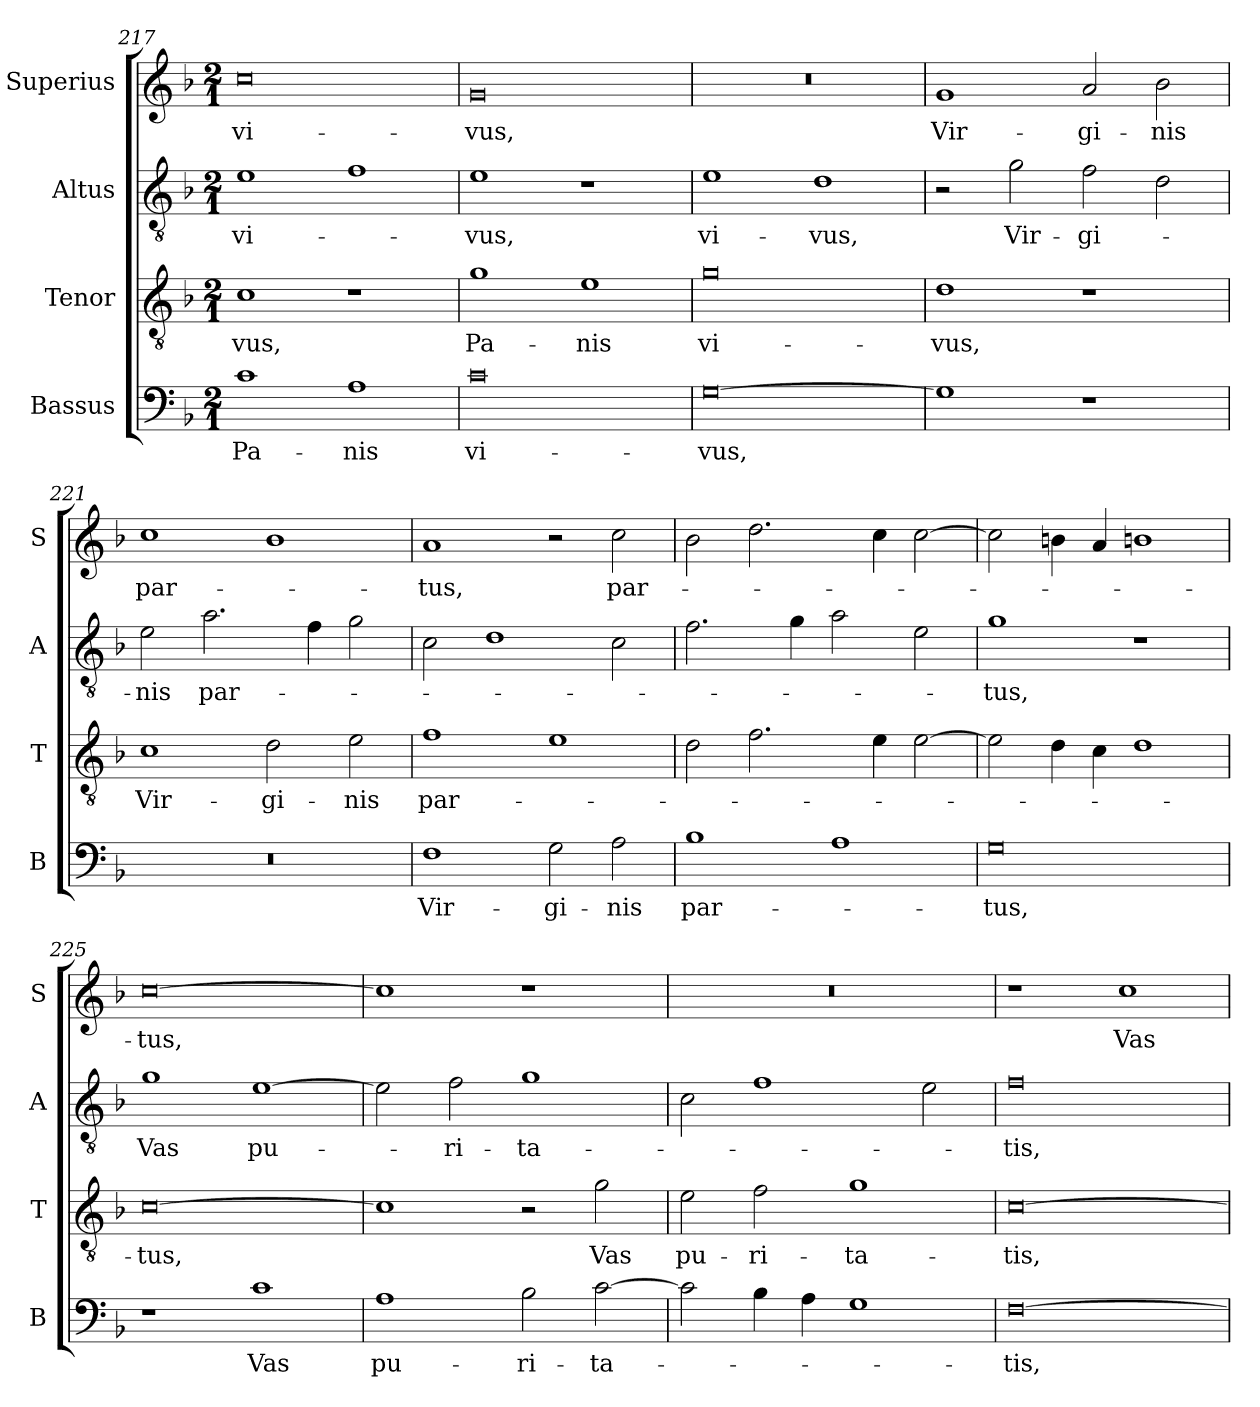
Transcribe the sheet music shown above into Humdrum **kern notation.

**kern	**text	**kern	**text	**kern	**text	**kern	**text
*part4	*part4	*part3	*part3	*part2	*part2	*part1	*part1
*staff4	*staff4	*staff3	*staff3	*staff2	*staff2	*staff1	*staff1
*I"Bassus	*	*I"Tenor	*	*I"Altus	*	*I"Superius	*
*I'B	*	*I'T	*	*I'A	*	*I'S	*
*clefF4	*	*clefGv2	*	*clefGv2	*	*clefG2	*
*k[b-]	*	*k[b-]	*	*k[b-]	*	*k[b-]	*
*F:	*	*F:	*	*F:	*	*F:	*
*M2/1	*	*M2/1	*	*M2/1	*	*M2/1	*
=217	=217	=217	=217	=217	=217	=217	=217
1c	Pa-	1c	-vus,	1e	vi-	0cc	vi-
1A	-nis	1r	.	1f	.	.	.
=218	=218	=218	=218	=218	=218	=218	=218
0c	vi-	1g	Pa-	1e	-vus,	0g	-vus,
.	.	1e	-nis	1r	.	.	.
=219	=219	=219	=219	=219	=219	=219	=219
[0G	-vus,	0g	vi-	1e	vi-	0r	.
.	.	.	.	1d	-vus,	.	.
=220	=220	=220	=220	=220	=220	=220	=220
1G]	.	1d	-vus,	2r	.	1g	Vir-
.	.	.	.	2g	Vir-	.	.
1r	.	1r	.	2f	-gi-	2a	-gi-
.	.	.	.	2d	.	2b-	-nis
=221	=221	=221	=221	=221	=221	=221	=221
0r	.	1c	Vir-	2e	-nis	1cc	par-
.	.	.	.	2.a	par-	.	.
.	.	2d	-gi-	.	.	1b-	.
.	.	.	.	4f	.	.	.
.	.	2e	-nis	2g	.	.	.
=222	=222	=222	=222	=222	=222	=222	=222
1F	Vir-	1f	par-	2c	.	1a	-tus,
.	.	.	.	1d	.	.	.
2G	-gi-	1e	.	.	.	2r	.
2A	-nis	.	.	2c	.	2cc	par-
=223	=223	=223	=223	=223	=223	=223	=223
1B-	par-	2d	.	2.f	.	2b-	.
.	.	2.f	.	.	.	2.dd	.
.	.	.	.	4g	.	.	.
1A	.	.	.	2a	.	.	.
.	.	4e	.	.	.	4cc	.
.	.	[2e	.	2e	.	[2cc	.
=224	=224	=224	=224	=224	=224	=224	=224
0G	-tus,	2e]	.	1g	-tus,	2cc]	.
.	.	4d	.	.	.	4bn	.
.	.	4c	.	.	.	4a	.
.	.	1d	.	1r	.	1bn	.
=225	=225	=225	=225	=225	=225	=225	=225
1r	.	[0c	-tus,	1g	Vas	[0cc	-tus,
1c	Vas	.	.	[1e	pu-	.	.
=226	=226	=226	=226	=226	=226	=226	=226
1A	pu-	1c]	.	2e]	.	1cc]	.
.	.	.	.	2f	-ri-	.	.
2B-	-ri-	2r	.	1g	-ta-	1r	.
[2c	-ta-	2g	Vas	.	.	.	.
=227	=227	=227	=227	=227	=227	=227	=227
2c]	.	2e	pu-	2c	.	0r	.
4B-	.	2f	-ri-	1f	.	.	.
4A	.	.	.	.	.	.	.
1G	.	1g	-ta-	.	.	.	.
.	.	.	.	2e	.	.	.
=228	=228	=228	=228	=228	=228	=228	=228
[0F	-tis,	[0c	-tis,	0f	-tis,	1r	.
.	.	.	.	.	.	1cc	Vas
=	=	=	=	=	=	=	=
*-	*-	*-	*-	*-	*-	*-	*-
